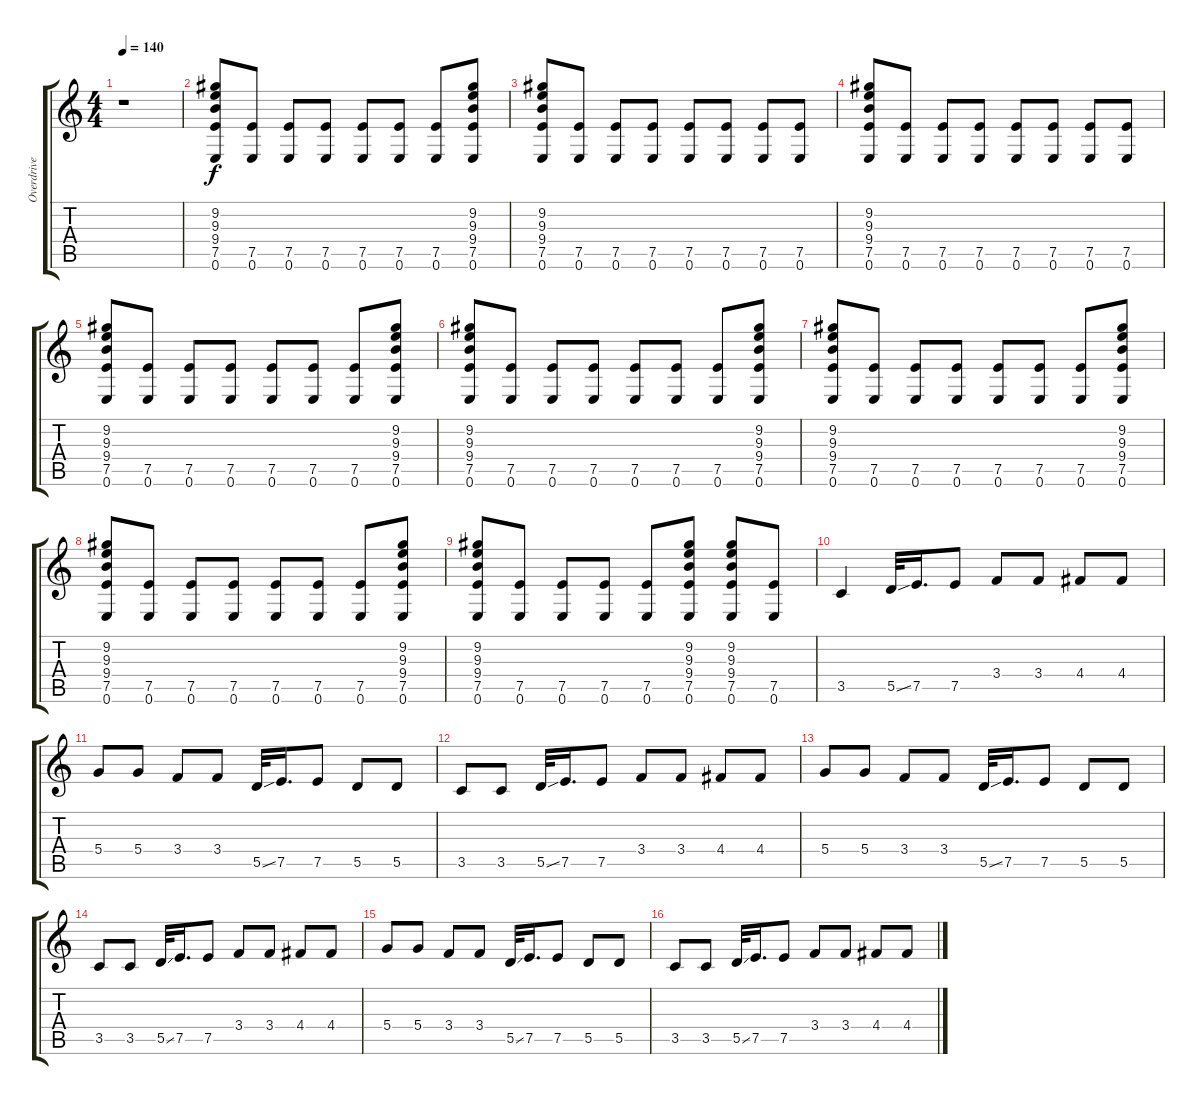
\track ("Overdrive Gtr 2" "Overdrive ") {instrument overdrivenguitar}
\staff {score tabs}
\tuning (E4 B3 G3 D3 A2 E2) {hide}
\ts (4 4)
\tempo 140
\clef g2
\ks c
r.1{dy f} |
(9.2 9.3 9.4 7.5 0.6).8 (7.5 0.6).8 (7.5 0.6).8 (7.5 0.6).8 (7.5 0.6).8 (7.5 0.6).8 (7.5 0.6).8 (9.2 9.3 9.4 7.5 0.6).8 |
(9.2 9.3 9.4 7.5 0.6).8 (7.5 0.6).8 (7.5 0.6).8 (7.5 0.6).8 (7.5 0.6).8 (7.5 0.6).8 (7.5 0.6).8 (7.5 0.6).8 |
(9.2 9.3 9.4 7.5 0.6).8 (7.5 0.6).8 (7.5 0.6).8 (7.5 0.6).8 (7.5 0.6).8 (7.5 0.6).8 (7.5 0.6).8 (7.5 0.6).8 |
(9.2 9.3 9.4 7.5 0.6).8 (7.5 0.6).8 (7.5 0.6).8 (7.5 0.6).8 (7.5 0.6).8 (7.5 0.6).8 (7.5 0.6).8 (9.2 9.3 9.4 7.5 0.6).8 |
(9.2 9.3 9.4 7.5 0.6).8 (7.5 0.6).8 (7.5 0.6).8 (7.5 0.6).8 (7.5 0.6).8 (7.5 0.6).8 (7.5 0.6).8 (9.2 9.3 9.4 7.5 0.6).8 |
(9.2 9.3 9.4 7.5 0.6).8 (7.5 0.6).8 (7.5 0.6).8 (7.5 0.6).8 (7.5 0.6).8 (7.5 0.6).8 (7.5 0.6).8 (9.2 9.3 9.4 7.5 0.6).8 |
(9.2 9.3 9.4 7.5 0.6).8 (7.5 0.6).8 (7.5 0.6).8 (7.5 0.6).8 (7.5 0.6).8 (7.5 0.6).8 (7.5 0.6).8 (9.2 9.3 9.4 7.5 0.6).8 |
(9.2 9.3 9.4 7.5 0.6).8 (7.5 0.6).8 (7.5 0.6).8 (7.5 0.6).8 (7.5 0.6).8 (9.2 9.3 9.4 7.5 0.6).8 (9.2 9.3 9.4 7.5 0.6).8 (7.5 0.6).8 |
3.5.4 5.5{ss}.32 7.5.16{d} 7.5.8 3.4.8 3.4.8 4.4.8 4.4.8 |
5.4.8 5.4.8 3.4.8 3.4.8 5.5{ss}.32 7.5.16{d} 7.5.8 5.5.8 5.5.8 |
3.5.8 3.5.8 5.5{ss}.32 7.5.16{d} 7.5.8 3.4.8 3.4.8 4.4.8 4.4.8 |
5.4.8 5.4.8 3.4.8 3.4.8 5.5{ss}.32 7.5.16{d} 7.5.8 5.5.8 5.5.8 |
3.5.8 3.5.8 5.5{ss}.32 7.5.16{d} 7.5.8 3.4.8 3.4.8 4.4.8 4.4.8 |
5.4.8 5.4.8 3.4.8 3.4.8 5.5{ss}.32 7.5.16{d} 7.5.8 5.5.8 5.5.8 |
3.5.8 3.5.8 5.5{ss}.32 7.5.16{d} 7.5.8 3.4.8 3.4.8 4.4.8 4.4.8
